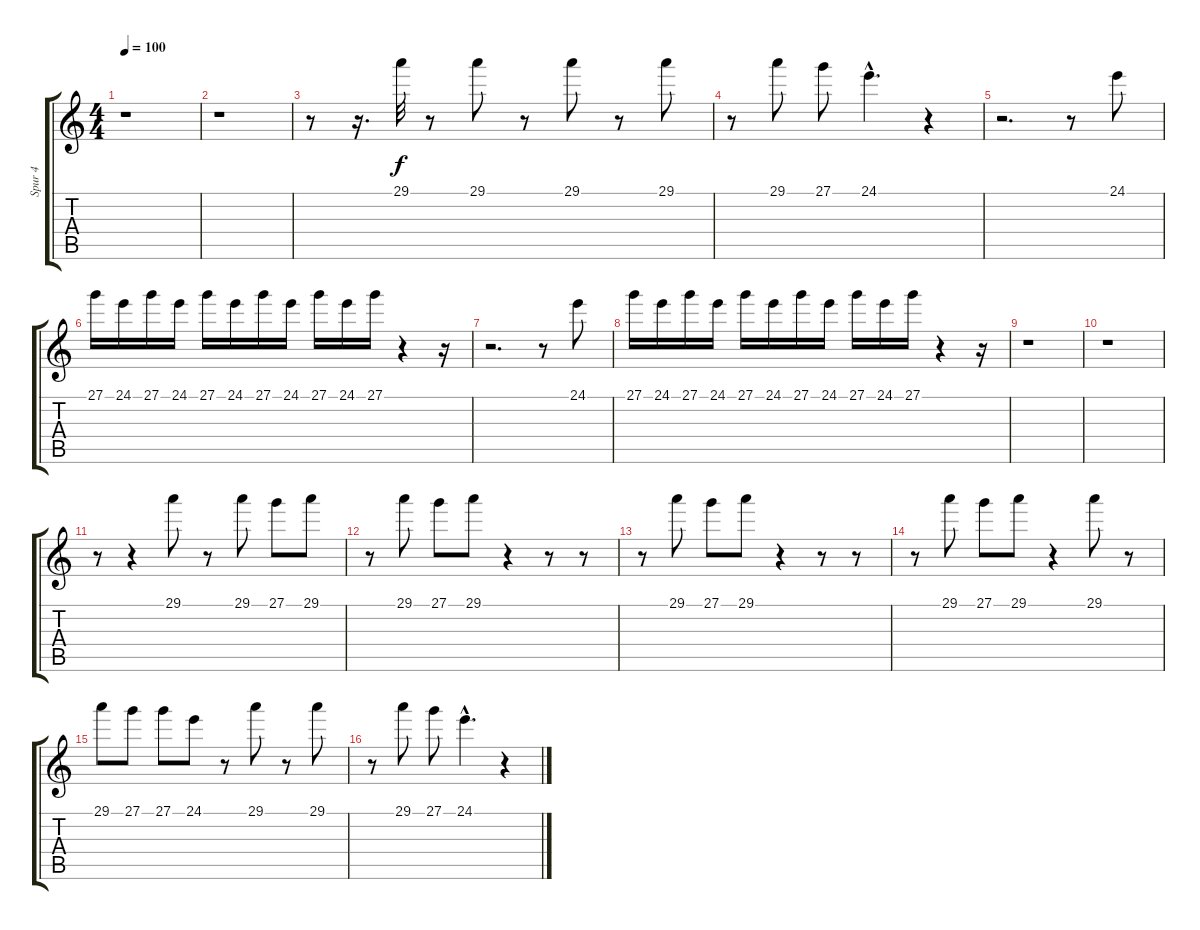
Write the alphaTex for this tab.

\track ("Spur 4" "Spur 4") {instrument flute}
\staff {score tabs}
\tuning (E4 B3 G3 D3 A2 E2) {hide}
\ts (4 4)
\tempo 100
\clef g2
\ks c
r.1{dy f} |
r.1 |
r.8 r.16{d} 29.1.32 r.8 29.1.8 r.8 29.1.8 r.8 29.1.8 |
r.8 29.1.8 27.1.8 24.1{hac}.4{d} r.4 |
r.2{d} r.8 24.1.8 |
27.1.16 24.1.16 27.1.16 24.1.16 27.1.16 24.1.16 27.1.16 24.1.16 27.1.16 24.1.16 27.1.16 r.4 r.16 |
r.2{d} r.8 24.1.8 |
27.1.16 24.1.16 27.1.16 24.1.16 27.1.16 24.1.16 27.1.16 24.1.16 27.1.16 24.1.16 27.1.16 r.4 r.16 |
r.1 |
r.1 |
r.8 r.4 29.1.8 r.8 29.1.8 27.1.8 29.1.8 |
r.8 29.1.8 27.1.8 29.1.8 r.4 r.8 r.8 |
r.8 29.1.8 27.1.8 29.1.8 r.4 r.8 r.8 |
r.8 29.1.8 27.1.8 29.1.8 r.4 29.1.8 r.8 |
29.1.8 27.1.8 27.1.8 24.1.8 r.8 29.1.8 r.8 29.1.8 |
r.8 29.1.8 27.1.8 24.1{hac}.4{d} r.4
